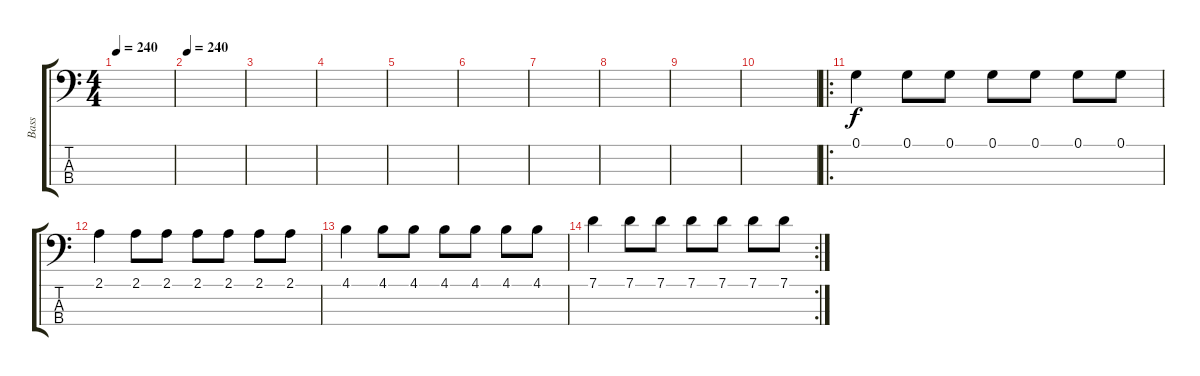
\track ("Bass" "Bass") {instrument electricbasspick}
\staff {score tabs}
\tuning (G2 D2 A1 E1) {hide}
\ts (4 4)
\tempo 240
\tempo 100
\tempo 240
\clef f4
\ks c
|
\tempo 240
|
|
|
|
|
|
|
|
|
\ro
0.1.4 0.1.8 0.1.8 0.1.8 0.1.8 0.1.8 0.1.8 |
2.1.4 2.1.8 2.1.8 2.1.8 2.1.8 2.1.8 2.1.8 |
4.1.4 4.1.8 4.1.8 4.1.8 4.1.8 4.1.8 4.1.8 |
\rc 2
7.1.4 7.1.8 7.1.8 7.1.8 7.1.8 7.1.8 7.1.8
